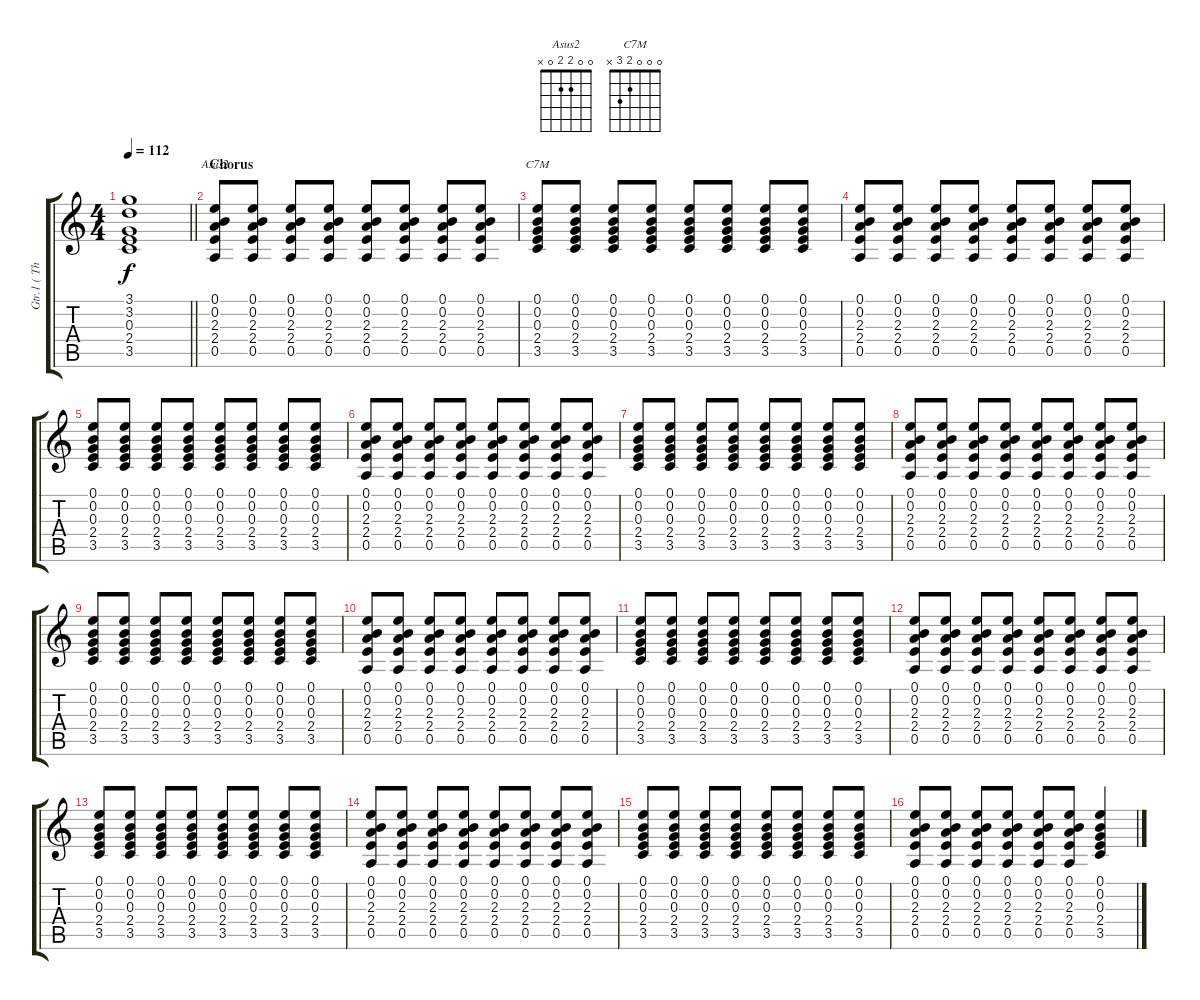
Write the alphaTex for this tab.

\track ("Gtr.1 ( Thom Yorke )" "Gtr.1 ( Th") {instrument overdrivenguitar}
\staff {score tabs}
\tuning (E4 B3 G3 D3 A2 E2) {hide}
\chord ("Asus2" 0 0 2 2 0 x)
\chord ("C7M" 0 0 0 2 3 x)
\ts (4 4)
\tempo 112
\clef g2
\barLineRight lightlight
\ks c
(3.1{t} 3.2{t} 0.3{t} 2.4{t} 3.5{t}).1{dy f} |
\section ("" "Chorus")
(0.1 0.2 2.3 2.4 0.5).8{ch "Asus2"} (0.1 0.2 2.3 2.4 0.5).8 (0.1 0.2 2.3 2.4 0.5).8 (0.1 0.2 2.3 2.4 0.5).8 (0.1 0.2 2.3 2.4 0.5).8 (0.1 0.2 2.3 2.4 0.5).8 (0.1 0.2 2.3 2.4 0.5).8 (0.1 0.2 2.3 2.4 0.5).8 |
(0.1 0.2 0.3 2.4 3.5).8{ch "C7M"} (0.1 0.2 0.3 2.4 3.5).8 (0.1 0.2 0.3 2.4 3.5).8 (0.1 0.2 0.3 2.4 3.5).8 (0.1 0.2 0.3 2.4 3.5).8 (0.1 0.2 0.3 2.4 3.5).8 (0.1 0.2 0.3 2.4 3.5).8 (0.1 0.2 0.3 2.4 3.5).8 |
(0.1 0.2 2.3 2.4 0.5).8 (0.1 0.2 2.3 2.4 0.5).8 (0.1 0.2 2.3 2.4 0.5).8 (0.1 0.2 2.3 2.4 0.5).8 (0.1 0.2 2.3 2.4 0.5).8 (0.1 0.2 2.3 2.4 0.5).8 (0.1 0.2 2.3 2.4 0.5).8 (0.1 0.2 2.3 2.4 0.5).8 |
(0.1 0.2 0.3 2.4 3.5).8 (0.1 0.2 0.3 2.4 3.5).8 (0.1 0.2 0.3 2.4 3.5).8 (0.1 0.2 0.3 2.4 3.5).8 (0.1 0.2 0.3 2.4 3.5).8 (0.1 0.2 0.3 2.4 3.5).8 (0.1 0.2 0.3 2.4 3.5).8 (0.1 0.2 0.3 2.4 3.5).8 |
(0.1 0.2 2.3 2.4 0.5).8 (0.1 0.2 2.3 2.4 0.5).8 (0.1 0.2 2.3 2.4 0.5).8 (0.1 0.2 2.3 2.4 0.5).8 (0.1 0.2 2.3 2.4 0.5).8 (0.1 0.2 2.3 2.4 0.5).8 (0.1 0.2 2.3 2.4 0.5).8 (0.1 0.2 2.3 2.4 0.5).8 |
(0.1 0.2 0.3 2.4 3.5).8 (0.1 0.2 0.3 2.4 3.5).8 (0.1 0.2 0.3 2.4 3.5).8 (0.1 0.2 0.3 2.4 3.5).8 (0.1 0.2 0.3 2.4 3.5).8 (0.1 0.2 0.3 2.4 3.5).8 (0.1 0.2 0.3 2.4 3.5).8 (0.1 0.2 0.3 2.4 3.5).8 |
(0.1 0.2 2.3 2.4 0.5).8 (0.1 0.2 2.3 2.4 0.5).8 (0.1 0.2 2.3 2.4 0.5).8 (0.1 0.2 2.3 2.4 0.5).8 (0.1 0.2 2.3 2.4 0.5).8 (0.1 0.2 2.3 2.4 0.5).8 (0.1 0.2 2.3 2.4 0.5).8 (0.1 0.2 2.3 2.4 0.5).8 |
(0.1 0.2 0.3 2.4 3.5).8 (0.1 0.2 0.3 2.4 3.5).8 (0.1 0.2 0.3 2.4 3.5).8 (0.1 0.2 0.3 2.4 3.5).8 (0.1 0.2 0.3 2.4 3.5).8 (0.1 0.2 0.3 2.4 3.5).8 (0.1 0.2 0.3 2.4 3.5).8 (0.1 0.2 0.3 2.4 3.5).8 |
(0.1 0.2 2.3 2.4 0.5).8 (0.1 0.2 2.3 2.4 0.5).8 (0.1 0.2 2.3 2.4 0.5).8 (0.1 0.2 2.3 2.4 0.5).8 (0.1 0.2 2.3 2.4 0.5).8 (0.1 0.2 2.3 2.4 0.5).8 (0.1 0.2 2.3 2.4 0.5).8 (0.1 0.2 2.3 2.4 0.5).8 |
(0.1 0.2 0.3 2.4 3.5).8 (0.1 0.2 0.3 2.4 3.5).8 (0.1 0.2 0.3 2.4 3.5).8 (0.1 0.2 0.3 2.4 3.5).8 (0.1 0.2 0.3 2.4 3.5).8 (0.1 0.2 0.3 2.4 3.5).8 (0.1 0.2 0.3 2.4 3.5).8 (0.1 0.2 0.3 2.4 3.5).8 |
(0.1 0.2 2.3 2.4 0.5).8 (0.1 0.2 2.3 2.4 0.5).8 (0.1 0.2 2.3 2.4 0.5).8 (0.1 0.2 2.3 2.4 0.5).8 (0.1 0.2 2.3 2.4 0.5).8 (0.1 0.2 2.3 2.4 0.5).8 (0.1 0.2 2.3 2.4 0.5).8 (0.1 0.2 2.3 2.4 0.5).8 |
(0.1 0.2 0.3 2.4 3.5).8 (0.1 0.2 0.3 2.4 3.5).8 (0.1 0.2 0.3 2.4 3.5).8 (0.1 0.2 0.3 2.4 3.5).8 (0.1 0.2 0.3 2.4 3.5).8 (0.1 0.2 0.3 2.4 3.5).8 (0.1 0.2 0.3 2.4 3.5).8 (0.1 0.2 0.3 2.4 3.5).8 |
(0.1 0.2 2.3 2.4 0.5).8 (0.1 0.2 2.3 2.4 0.5).8 (0.1 0.2 2.3 2.4 0.5).8 (0.1 0.2 2.3 2.4 0.5).8 (0.1 0.2 2.3 2.4 0.5).8 (0.1 0.2 2.3 2.4 0.5).8 (0.1 0.2 2.3 2.4 0.5).8 (0.1 0.2 2.3 2.4 0.5).8 |
(0.1 0.2 0.3 2.4 3.5).8 (0.1 0.2 0.3 2.4 3.5).8 (0.1 0.2 0.3 2.4 3.5).8 (0.1 0.2 0.3 2.4 3.5).8 (0.1 0.2 0.3 2.4 3.5).8 (0.1 0.2 0.3 2.4 3.5).8 (0.1 0.2 0.3 2.4 3.5).8 (0.1 0.2 0.3 2.4 3.5).8 |
(0.1 0.2 2.3 2.4 0.5).8 (0.1 0.2 2.3 2.4 0.5).8 (0.1 0.2 2.3 2.4 0.5).8 (0.1 0.2 2.3 2.4 0.5).8 (0.1 0.2 2.3 2.4 0.5).8 (0.1 0.2 2.3 2.4 0.5).8 (0.1 0.2 0.3 2.4 3.5).4
